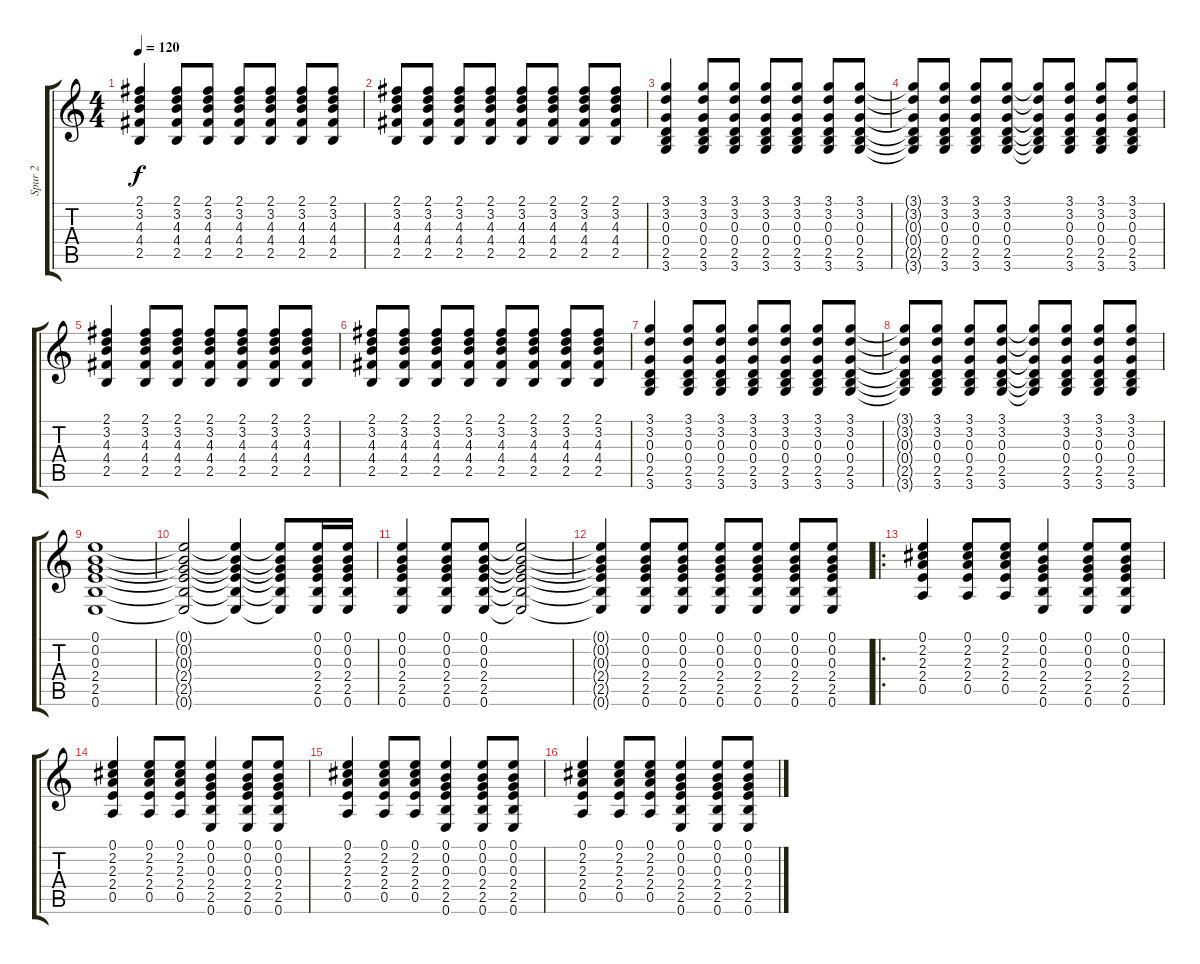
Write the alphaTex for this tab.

\track ("Spur 2" "Spur 2") {instrument acousticguitarsteel}
\staff {score tabs}
\tuning (E4 B3 G3 D3 A2 E2) {hide}
\ts (4 4)
\tempo 120
\clef g2
\ks c
(2.1 3.2 4.3 4.4 2.5).4{dy f} (2.1 3.2 4.3 4.4 2.5).8 (2.1 3.2 4.3 4.4 2.5).8 (2.1 3.2 4.3 4.4 2.5).8 (2.1 3.2 4.3 4.4 2.5).8 (2.1 3.2 4.3 4.4 2.5).8 (2.1 3.2 4.3 4.4 2.5).8 |
(2.1 3.2 4.3 4.4 2.5).8 (2.1 3.2 4.3 4.4 2.5).8 (2.1 3.2 4.3 4.4 2.5).8 (2.1 3.2 4.3 4.4 2.5).8 (2.1 3.2 4.3 4.4 2.5).8 (2.1 3.2 4.3 4.4 2.5).8 (2.1 3.2 4.3 4.4 2.5).8 (2.1 3.2 4.3 4.4 2.5).8 |
(3.1 3.2 0.3 0.4 2.5 3.6).4 (3.1 3.2 0.3 0.4 2.5 3.6).8 (3.1 3.2 0.3 0.4 2.5 3.6).8 (3.1 3.2 0.3 0.4 2.5 3.6).8 (3.1 3.2 0.3 0.4 2.5 3.6).8 (3.1 3.2 0.3 0.4 2.5 3.6).8 (3.1 3.2 0.3 0.4 2.5 3.6).8 |
(3.1{t} 3.2{t} 0.3{t} 0.4{t} 2.5{t} 3.6{t}).8 (3.1 3.2 0.3 0.4 2.5 3.6).8 (3.1 3.2 0.3 0.4 2.5 3.6).8 (3.1 3.2 0.3 0.4 2.5 3.6).8 (3.1{t} 3.2{t} 0.3{t} 0.4{t} 2.5{t} 3.6{t}).8 (3.1 3.2 0.3 0.4 2.5 3.6).8 (3.1 3.2 0.3 0.4 2.5 3.6).8 (3.1 3.2 0.3 0.4 2.5 3.6).8 |
(2.1 3.2 4.3 4.4 2.5).4 (2.1 3.2 4.3 4.4 2.5).8 (2.1 3.2 4.3 4.4 2.5).8 (2.1 3.2 4.3 4.4 2.5).8 (2.1 3.2 4.3 4.4 2.5).8 (2.1 3.2 4.3 4.4 2.5).8 (2.1 3.2 4.3 4.4 2.5).8 |
(2.1 3.2 4.3 4.4 2.5).8 (2.1 3.2 4.3 4.4 2.5).8 (2.1 3.2 4.3 4.4 2.5).8 (2.1 3.2 4.3 4.4 2.5).8 (2.1 3.2 4.3 4.4 2.5).8 (2.1 3.2 4.3 4.4 2.5).8 (2.1 3.2 4.3 4.4 2.5).8 (2.1 3.2 4.3 4.4 2.5).8 |
(3.1 3.2 0.3 0.4 2.5 3.6).4 (3.1 3.2 0.3 0.4 2.5 3.6).8 (3.1 3.2 0.3 0.4 2.5 3.6).8 (3.1 3.2 0.3 0.4 2.5 3.6).8 (3.1 3.2 0.3 0.4 2.5 3.6).8 (3.1 3.2 0.3 0.4 2.5 3.6).8 (3.1 3.2 0.3 0.4 2.5 3.6).8 |
(3.1{t} 3.2{t} 0.3{t} 0.4{t} 2.5{t} 3.6{t}).8 (3.1 3.2 0.3 0.4 2.5 3.6).8 (3.1 3.2 0.3 0.4 2.5 3.6).8 (3.1 3.2 0.3 0.4 2.5 3.6).8 (3.1{t} 3.2{t} 0.3{t} 0.4{t} 2.5{t} 3.6{t}).8 (3.1 3.2 0.3 0.4 2.5 3.6).8 (3.1 3.2 0.3 0.4 2.5 3.6).8 (3.1 3.2 0.3 0.4 2.5 3.6).8 |
(0.1 0.2 0.3 2.4 2.5 0.6).1 |
(0.1{t} 0.2{t} 0.3{t} 2.4{t} 2.5{t} 0.6{t}).2 (0.1{t} 0.2{t} 0.3{t} 2.4{t} 2.5{t} 0.6{t}).4 (0.1{t} 0.2{t} 0.3{t} 2.4{t} 2.5{t} 0.6{t}).8 (0.1 0.2 0.3 2.4 2.5 0.6).16 (0.1 0.2 0.3 2.4 2.5 0.6).16 |
(0.1 0.2 0.3 2.4 2.5 0.6).4 (0.1 0.2 0.3 2.4 2.5 0.6).8 (0.1 0.2 0.3 2.4 2.5 0.6).8 (0.1{t} 0.2{t} 0.3{t} 2.4{t} 2.5{t} 0.6{t}).2 |
(0.1{t} 0.2{t} 0.3{t} 2.4{t} 2.5{t} 0.6{t}).4 (0.1 0.2 0.3 2.4 2.5 0.6).8 (0.1 0.2 0.3 2.4 2.5 0.6).8 (0.1 0.2 0.3 2.4 2.5 0.6).8 (0.1 0.2 0.3 2.4 2.5 0.6).8 (0.1 0.2 0.3 2.4 2.5 0.6).8 (0.1 0.2 0.3 2.4 2.5 0.6).8 |
\ro
(0.1 2.2 2.3 2.4 0.5).4 (0.1 2.2 2.3 2.4 0.5).8 (0.1 2.2 2.3 2.4 0.5).8 (0.1 0.2 0.3 2.4 2.5 0.6).4 (0.1 0.2 0.3 2.4 2.5 0.6).8 (0.1 0.2 0.3 2.4 2.5 0.6).8 |
(0.1 2.2 2.3 2.4 0.5).4 (0.1 2.2 2.3 2.4 0.5).8 (0.1 2.2 2.3 2.4 0.5).8 (0.1 0.2 0.3 2.4 2.5 0.6).4 (0.1 0.2 0.3 2.4 2.5 0.6).8 (0.1 0.2 0.3 2.4 2.5 0.6).8 |
(0.1 2.2 2.3 2.4 0.5).4 (0.1 2.2 2.3 2.4 0.5).8 (0.1 2.2 2.3 2.4 0.5).8 (0.1 0.2 0.3 2.4 2.5 0.6).4 (0.1 0.2 0.3 2.4 2.5 0.6).8 (0.1 0.2 0.3 2.4 2.5 0.6).8 |
(0.1 2.2 2.3 2.4 0.5).4 (0.1 2.2 2.3 2.4 0.5).8 (0.1 2.2 2.3 2.4 0.5).8 (0.1 0.2 0.3 2.4 2.5 0.6).4 (0.1 0.2 0.3 2.4 2.5 0.6).8 (0.1 0.2 0.3 2.4 2.5 0.6).8
